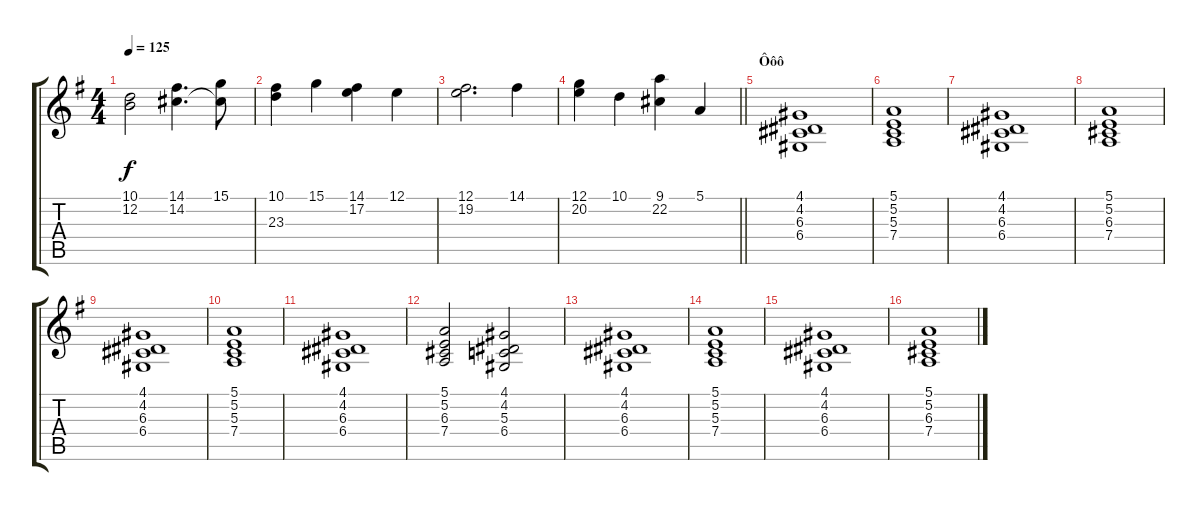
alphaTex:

\track "" {instrument stringensemble1}
\staff {score tabs}
\tuning (E4 B3 G3 D3 A2 E2) {hide}
\ts (4 4)
\tempo 125
\clef g2
\ks eminor
(10.1 12.2).2{dy f} (14.1 14.2).4{d} (15.1 14.2{t}).8 |
(10.1 23.3).4 15.1.4 (14.1 17.2).4 12.1.4 |
(12.1 19.2).2{d} 14.1.4 |
\barLineRight lightlight
(12.1 20.2).4 10.1.4 (9.1 22.2).4 5.1.4 |
\section ("" "Ôôô")
(4.1 4.2 6.3 6.4).1{instrument pad2warm} |
(5.1 5.2 5.3 7.4).1 |
(4.1 4.2 6.3 6.4).1 |
(5.1 5.2 6.3 7.4).1 |
(4.1 4.2 6.3 6.4).1 |
(5.1 5.2 5.3 7.4).1 |
(4.1 4.2 6.3 6.4).1 |
(5.1 5.2 6.3 7.4).2 (4.1 4.2 5.3 6.4).2 |
(4.1 4.2 6.3 6.4).1 |
(5.1 5.2 5.3 7.4).1 |
(4.1 4.2 6.3 6.4).1 |
(5.1 5.2 6.3 7.4).1
